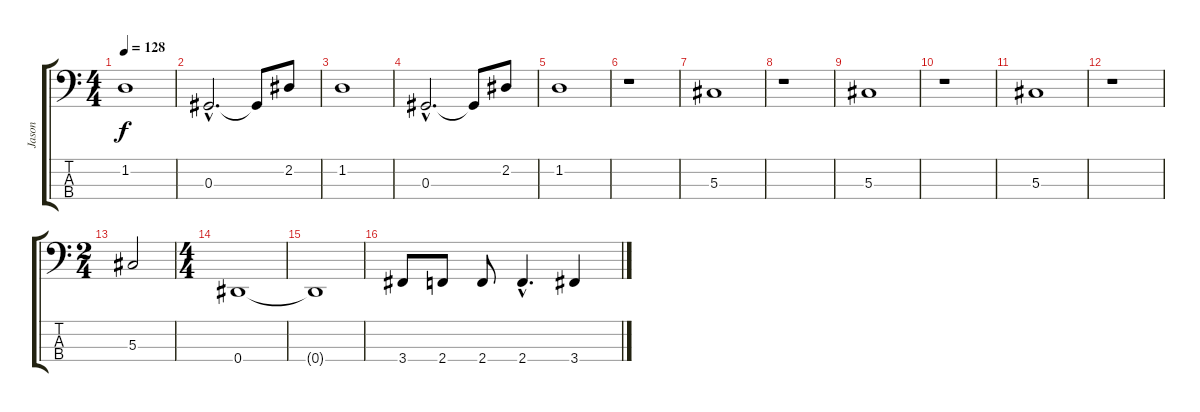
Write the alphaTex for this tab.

\track ("Jason" "Jason") {instrument electricbasspick}
\staff {score tabs}
\tuning (Gb2 Db2 Ab1 Eb1) {hide}
\ts (4 4)
\tempo 128
\clef f4
\ks c
1.2.1{dy f} |
0.3{hac}.2{d} 0.3{t}.8 2.2.8 |
1.2.1 |
0.3{hac}.2{d} 0.3{t}.8 2.2.8 |
1.2.1 |
r.1 |
5.3.1 |
r.1 |
5.3.1 |
r.1 |
5.3.1 |
r.1 |
\ts (2 4)
5.3.2 |
\ts (4 4)
0.4.1 |
0.4{t}.1 |
3.4.8 2.4.8 2.4.8 2.4{hac}.4{d} 3.4.4
